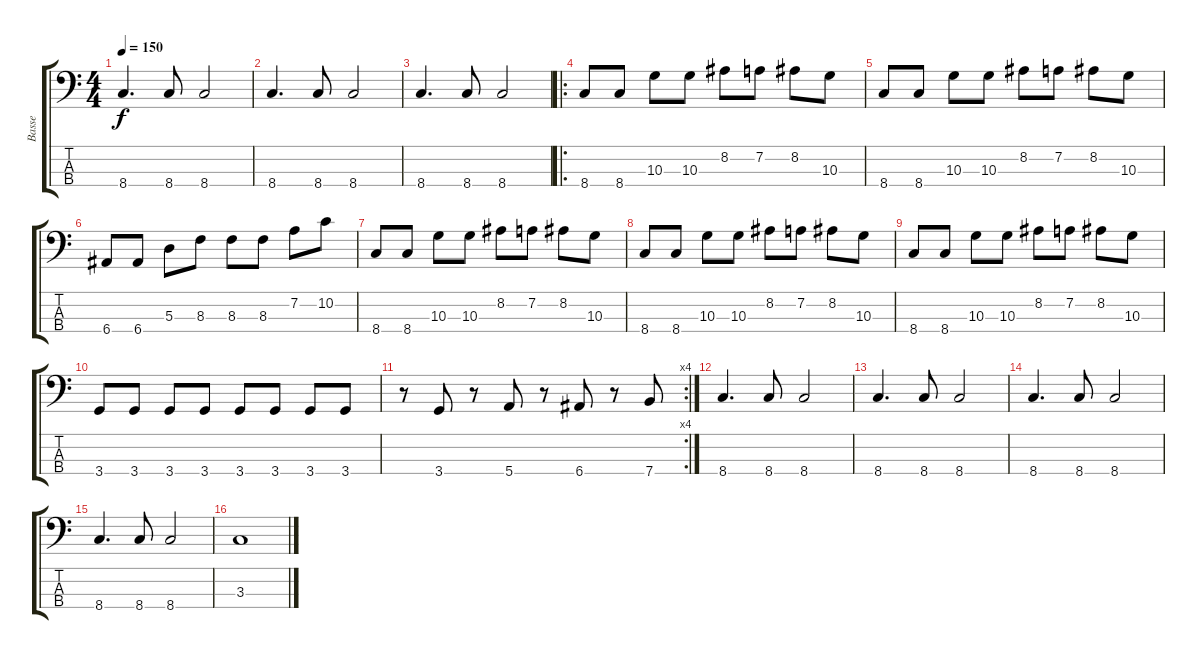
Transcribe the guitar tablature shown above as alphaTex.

\track ("Basse" "Basse") {instrument electricbassfinger}
\staff {score tabs}
\tuning (G2 D2 A1 E1) {hide}
\ts (4 4)
\tempo 150
\clef f4
\ks c
8.4.4{d dy f} 8.4.8 8.4.2 |
8.4.4{d} 8.4.8 8.4.2 |
8.4.4{d} 8.4.8 8.4.2 |
\ro
8.4.8 8.4.8 10.3.8 10.3.8 8.2.8 7.2.8 8.2.8 10.3.8 |
8.4.8 8.4.8 10.3.8 10.3.8 8.2.8 7.2.8 8.2.8 10.3.8 |
6.4.8 6.4.8 5.3.8 8.3.8 8.3.8 8.3.8 7.2.8 10.2.8 |
8.4.8 8.4.8 10.3.8 10.3.8 8.2.8 7.2.8 8.2.8 10.3.8 |
8.4.8 8.4.8 10.3.8 10.3.8 8.2.8 7.2.8 8.2.8 10.3.8 |
8.4.8 8.4.8 10.3.8 10.3.8 8.2.8 7.2.8 8.2.8 10.3.8 |
3.4.8 3.4.8 3.4.8 3.4.8 3.4.8 3.4.8 3.4.8 3.4.8 |
\rc 4
r.8 3.4.8 r.8 5.4.8 r.8 6.4.8 r.8 7.4.8 |
8.4.4{d} 8.4.8 8.4.2 |
8.4.4{d} 8.4.8 8.4.2 |
8.4.4{d} 8.4.8 8.4.2 |
8.4.4{d} 8.4.8 8.4.2 |
3.3.1
